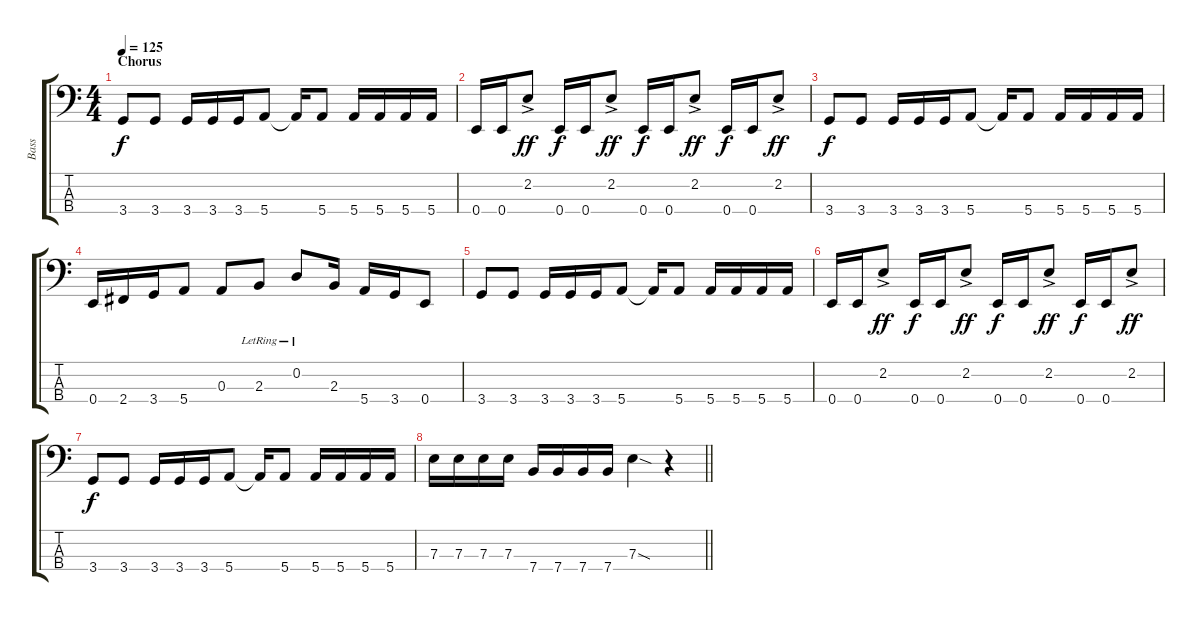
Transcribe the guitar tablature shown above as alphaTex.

\track ("Bass" "Bass") {instrument electricbasspick}
\staff {score tabs}
\tuning (G2 D2 A1 E1) {hide}
\ts (4 4)
\section ("" "Chorus")
\tempo 125
\clef f4
\ks c
3.4.8{dy f} 3.4.8 3.4.16 3.4.16 3.4.16 5.4.8 5.4{t}.16 5.4.8 5.4.16 5.4.16 5.4.16 5.4.16 |
0.4.16 0.4.16 2.2{ac}.8{dy ff} 0.4.16{dy f} 0.4.16 2.2{ac}.8{dy ff} 0.4.16{dy f} 0.4.16 2.2{ac}.8{dy ff} 0.4.16{dy f} 0.4.16 2.2{ac}.8{dy ff} |
3.4.8{dy f} 3.4.8 3.4.16 3.4.16 3.4.16 5.4.8 5.4{t}.16 5.4.8 5.4.16 5.4.16 5.4.16 5.4.16 |
0.4.16 2.4.16 3.4.16 5.4.8 0.3.8 2.3{lr}.8 0.2{lr}.8 2.3.16 5.4.16 3.4.16 0.4.8 |
3.4.8 3.4.8 3.4.16 3.4.16 3.4.16 5.4.8 5.4{t}.16 5.4.8 5.4.16 5.4.16 5.4.16 5.4.16 |
0.4.16 0.4.16 2.2{ac}.8{dy ff} 0.4.16{dy f} 0.4.16 2.2{ac}.8{dy ff} 0.4.16{dy f} 0.4.16 2.2{ac}.8{dy ff} 0.4.16{dy f} 0.4.16 2.2{ac}.8{dy ff} |
3.4.8{dy f} 3.4.8 3.4.16 3.4.16 3.4.16 5.4.8 5.4{t}.16 5.4.8 5.4.16 5.4.16 5.4.16 5.4.16 |
\barLineRight lightlight
7.3.16 7.3.16 7.3.16 7.3.16 7.4.16 7.4.16 7.4.16 7.4.16 7.3{sod}.4 r.4
